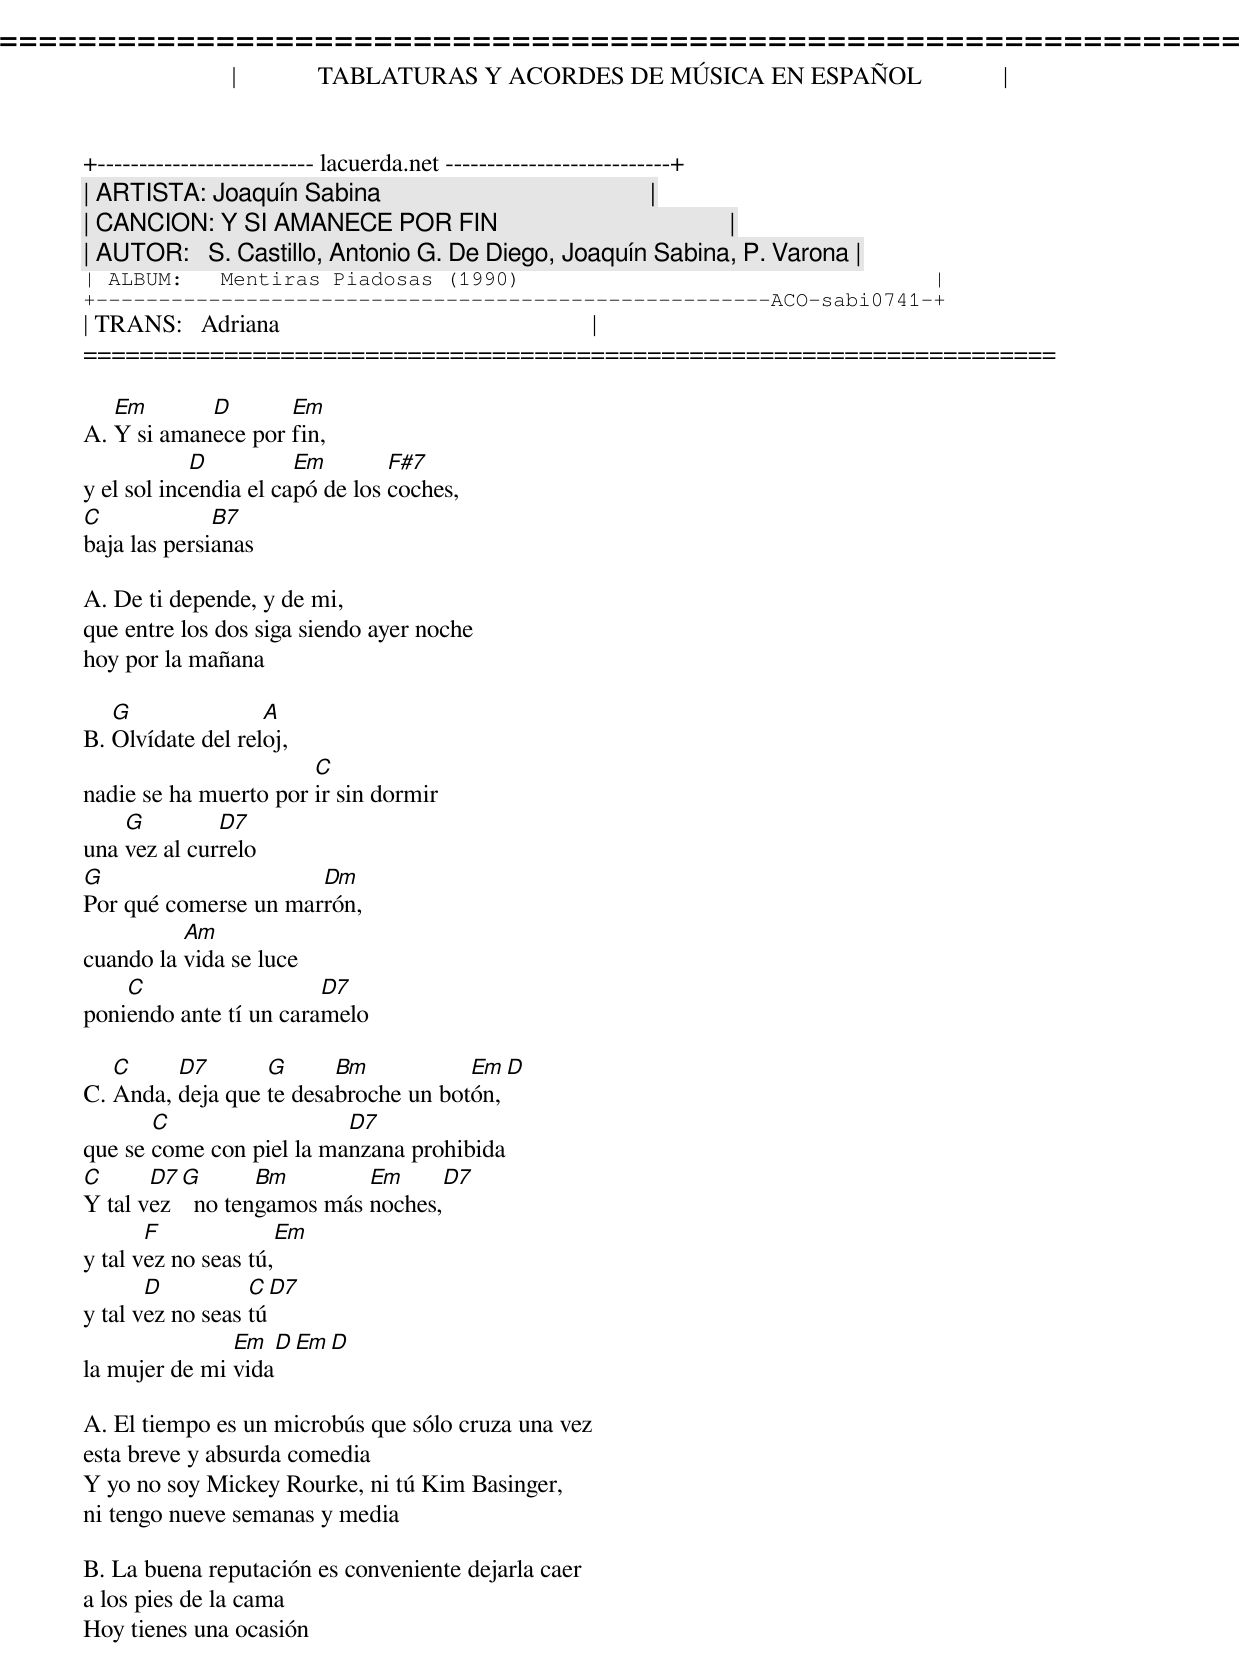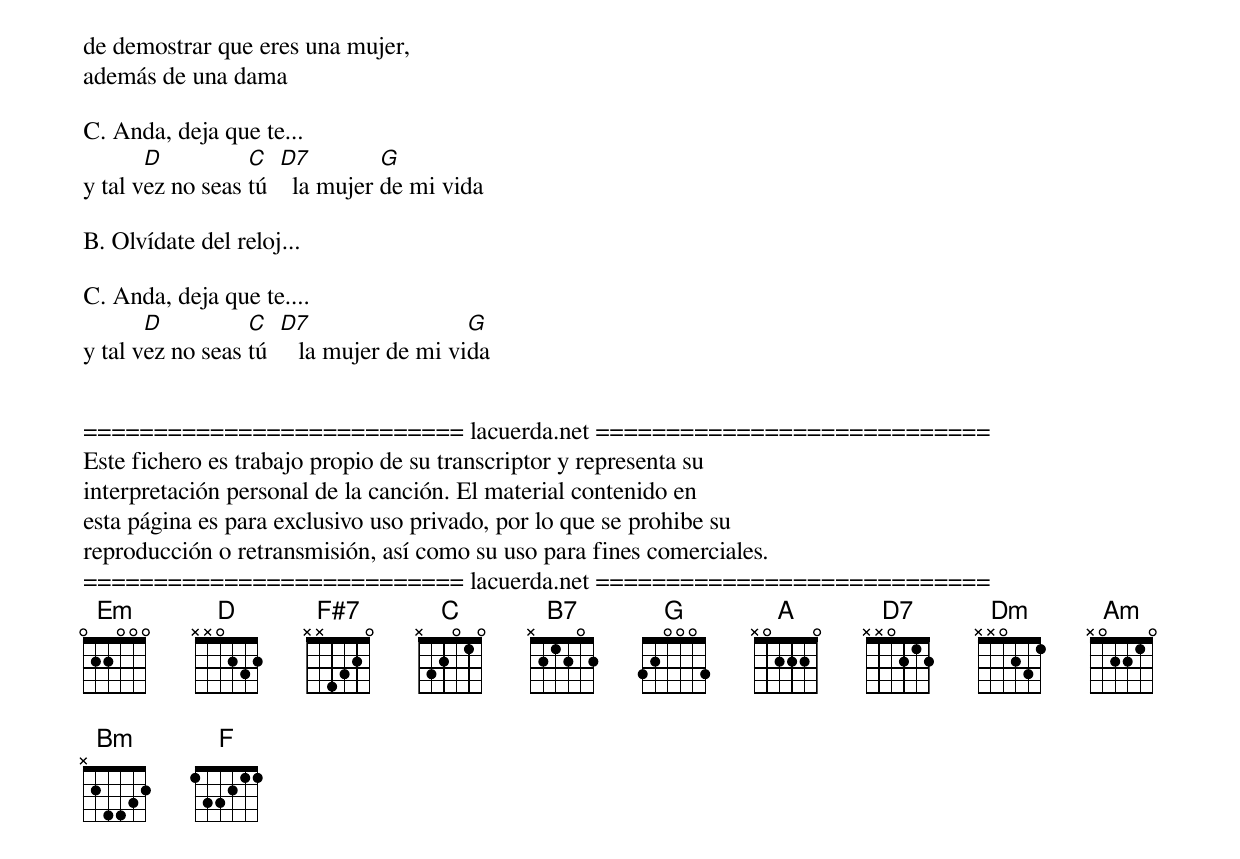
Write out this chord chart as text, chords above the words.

=====================================================================
|             TABLATURAS Y ACORDES DE MÚSICA EN ESPAÑOL             |
+-------------------------- lacuerda.net ---------------------------+
| ARTISTA: Joaquín Sabina                                           |
| CANCION: Y SI AMANECE POR FIN                                     |
| AUTOR:   S. Castillo, Antonio G. De Diego, Joaquín Sabina, P. Varona |
| ALBUM:   Mentiras Piadosas (1990)                                 |
+------------------------------------------------------ACO-sabi0741-+
| TRANS:   Adriana                                                  |
=====================================================================

   Em       D       Em
A. Y si amanece por fin,
            D          Em        F#7
y el sol incendia el capó de los coches,
C             B7
baja las persianas

A. De ti depende, y de mi,
que entre los dos siga siendo ayer noche
hoy por la mañana

   G               A
B. Olvídate del reloj,
                       C
nadie se ha muerto por ir sin dormir
    G         D7
una vez al currelo
G                     Dm
Por qué comerse un marrón,
          Am
cuando la vida se luce
    C                   D7
poniendo ante tí un caramelo

   C     D7       G      Bm           Em  D
C. Anda, deja que te desabroche un botón,
       C                  D7
que se come con piel la manzana prohibida
C      D7 G       Bm        Em      D7
Y tal vez   no tengamos más noches,
       F              Em
y tal vez no seas tú,
       D          C   D7
y tal vez no seas tú
               Em    D   Em   D
la mujer de mi vida

A. El tiempo es un microbús que sólo cruza una vez
esta breve y absurda comedia
Y yo no soy Mickey Rourke, ni tú Kim Basinger,
ni tengo nueve semanas y media

B. La buena reputación es conveniente dejarla caer
a los pies de la cama
Hoy tienes una ocasión
de demostrar que eres una mujer,
además de una dama

C. Anda, deja que te...
       D          C   D7         G
y tal vez no seas tú    la mujer de mi vida

B. Olvídate del reloj...

C. Anda, deja que te....
       D          C   D7                  G
y tal vez no seas tú     la mujer de mi vida


=========================== lacuerda.net ============================
Este fichero es trabajo propio de su transcriptor y representa su
interpretación personal de la canción. El material contenido en
esta página es para exclusivo uso privado, por lo que se prohibe su
reproducción o retransmisión, así como su uso para fines comerciales.
=========================== lacuerda.net ============================
